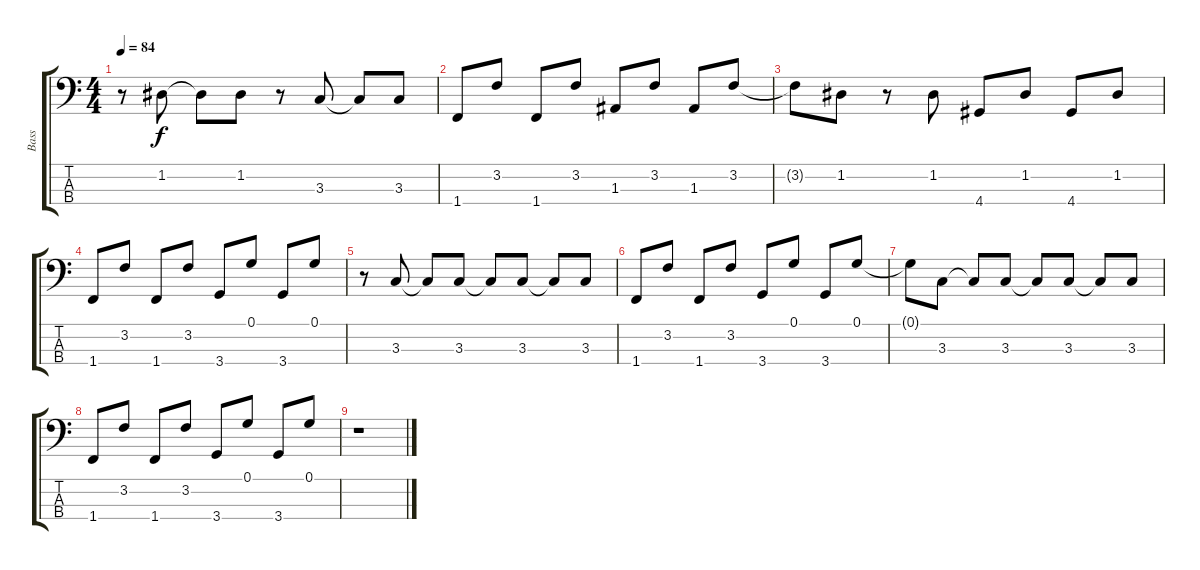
\track ("Bass" "Bass") {instrument electricbassfinger}
\staff {score tabs}
\tuning (G2 D2 A1 E1) {hide}
\ts (4 4)
\tempo 84
\clef f4
\ks c
r.8{dy f} 1.2.8 1.2{t}.8 1.2.8 r.8 3.3.8 3.3{t}.8 3.3.8 |
1.4.8 3.2.8 1.4.8 3.2.8 1.3.8 3.2.8 1.3.8 3.2.8 |
3.2{t}.8 1.2.8 r.8 1.2.8 4.4.8 1.2.8 4.4.8 1.2.8 |
1.4.8 3.2.8 1.4.8 3.2.8 3.4.8 0.1.8 3.4.8 0.1.8 |
r.8 3.3.8 3.3{t}.8 3.3.8 3.3{t}.8 3.3.8 3.3{t}.8 3.3.8 |
1.4.8 3.2.8 1.4.8 3.2.8 3.4.8 0.1.8 3.4.8 0.1.8 |
0.1{t}.8 3.3.8 3.3{t}.8 3.3.8 3.3{t}.8 3.3.8 3.3{t}.8 3.3.8 |
1.4.8 3.2.8 1.4.8 3.2.8 3.4.8 0.1.8 3.4.8 0.1.8 |
r.1
